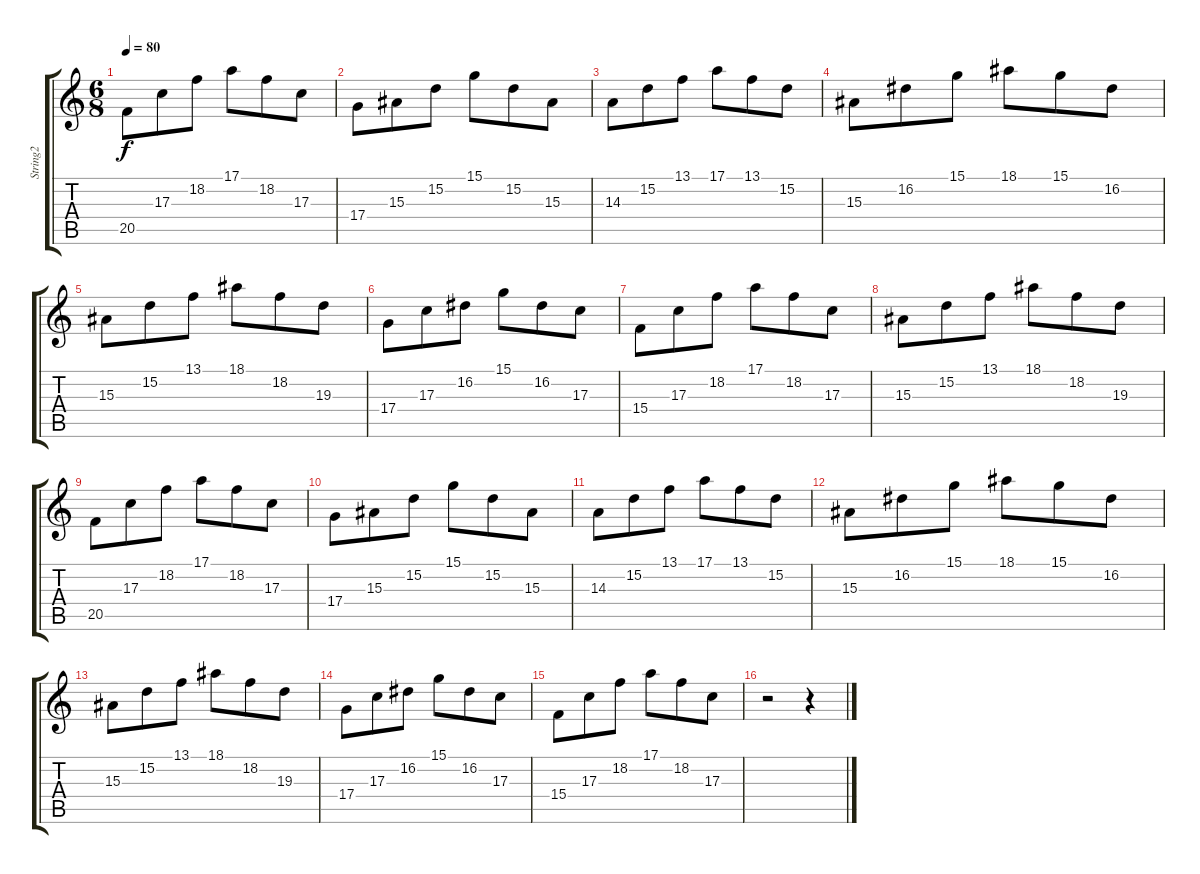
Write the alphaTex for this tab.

\track ("String2" "String2") {instrument pizzicatostrings}
\staff {score tabs}
\tuning (E4 B3 G3 D3 A2 E2) {hide}
\ts (6 8)
\tempo 80
\clef g2
\ks c
20.5.8{dy f} 17.3.8 18.2.8 17.1.8 18.2.8 17.3.8 |
17.4.8 15.3.8 15.2.8 15.1.8 15.2.8 15.3.8 |
14.3.8 15.2.8 13.1.8 17.1.8 13.1.8 15.2.8 |
15.3.8 16.2.8 15.1.8 18.1.8 15.1.8 16.2.8 |
15.3.8 15.2.8 13.1.8 18.1.8 18.2.8 19.3.8 |
17.4.8 17.3.8 16.2.8 15.1.8 16.2.8 17.3.8 |
15.4.8 17.3.8 18.2.8 17.1.8 18.2.8 17.3.8 |
15.3.8 15.2.8 13.1.8 18.1.8 18.2.8 19.3.8 |
20.5.8 17.3.8 18.2.8 17.1.8 18.2.8 17.3.8 |
17.4.8 15.3.8 15.2.8 15.1.8 15.2.8 15.3.8 |
14.3.8 15.2.8 13.1.8 17.1.8 13.1.8 15.2.8 |
15.3.8 16.2.8 15.1.8 18.1.8 15.1.8 16.2.8 |
15.3.8 15.2.8 13.1.8 18.1.8 18.2.8 19.3.8 |
17.4.8 17.3.8 16.2.8 15.1.8 16.2.8 17.3.8 |
15.4.8 17.3.8 18.2.8 17.1.8 18.2.8 17.3.8 |
r.2 r.4
